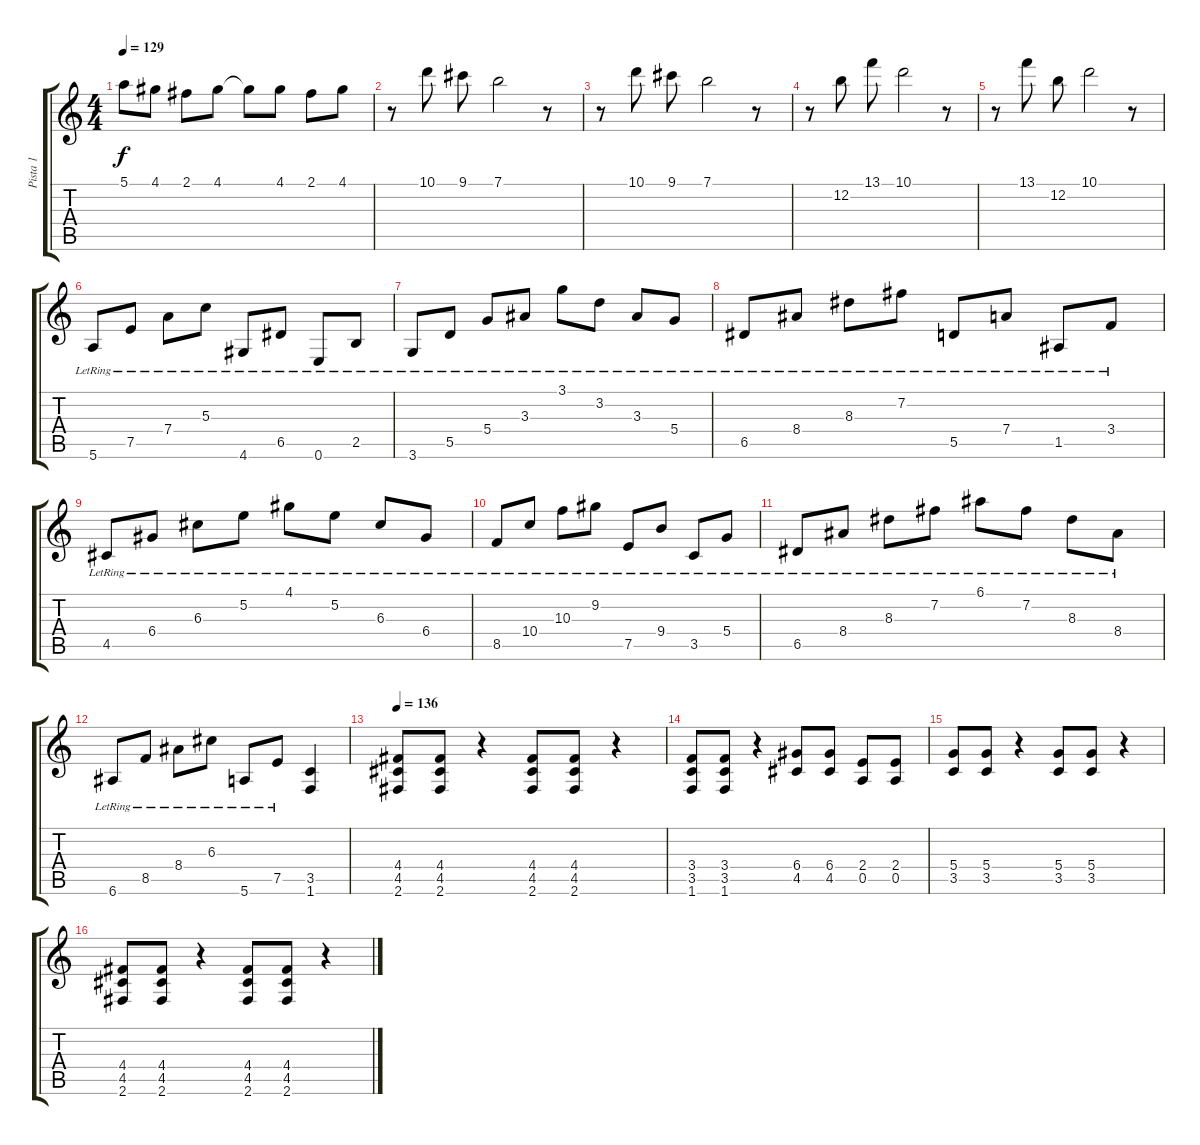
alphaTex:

\track ("Pista 1" "Pista 1") {instrument electricguitarclean}
\staff {score tabs}
\tuning (E4 B3 G3 D3 A2 E2) {hide}
\ts (4 4)
\tempo 129
\clef g2
\ks c
5.1.8{dy f} 4.1.8 2.1.8 4.1.8 4.1{t}.8 4.1.8 2.1.8 4.1.8 |
r.8 10.1.8 9.1.8 7.1.2 r.8 |
r.8 10.1.8 9.1.8 7.1.2 r.8 |
r.8 12.2.8 13.1.8 10.1.2 r.8 |
r.8 13.1.8 12.2.8 10.1.2 r.8 |
5.6{lr}.8{volume 15 balance 8 instrument acousticguitarsteel} 7.5{lr}.8 7.4{lr}.8 5.3{lr}.8 4.6{lr}.8 6.5{lr}.8 0.6{lr}.8 2.5{lr}.8 |
3.6{lr}.8 5.5{lr}.8 5.4{lr}.8 3.3{lr}.8 3.1{lr}.8 3.2{lr}.8 3.3{lr}.8 5.4{lr}.8 |
6.5{lr}.8 8.4{lr}.8 8.3{lr}.8 7.2{lr}.8 5.5{lr}.8 7.4{lr}.8 1.5{lr}.8 3.4{lr}.8 |
4.5{lr}.8 6.4{lr}.8 6.3{lr}.8 5.2{lr}.8 4.1{lr}.8 5.2{lr}.8 6.3{lr}.8 6.4{lr}.8 |
8.5{lr}.8 10.4{lr}.8 10.3{lr}.8 9.2{lr}.8 7.5{lr}.8 9.4{lr}.8 3.5{lr}.8 5.4{lr}.8 |
6.5{lr}.8 8.4{lr}.8 8.3{lr}.8 7.2{lr}.8 6.1{lr}.8 7.2{lr}.8 8.3{lr}.8 8.4{lr}.8 |
6.6{lr}.8 8.5{lr}.8 8.4{lr}.8 6.3{lr}.8 5.6{lr}.8 7.5{lr}.8 (3.5 1.6).4{instrument distortionguitar} |
\tempo 136
(4.4 4.5 2.6).8 (4.4 4.5 2.6).8 r.4 (4.4 4.5 2.6).8 (4.4 4.5 2.6).8 r.4 |
(3.4 3.5 1.6).8 (3.4 3.5 1.6).8 r.4 (6.4 4.5).8 (6.4 4.5).8 (2.4 0.5).8 (2.4 0.5).8 |
(5.4 3.5).8 (5.4 3.5).8 r.4 (5.4 3.5).8 (5.4 3.5).8 r.4 |
(4.4 4.5 2.6).8 (4.4 4.5 2.6).8 r.4 (4.4 4.5 2.6).8 (4.4 4.5 2.6).8 r.4
